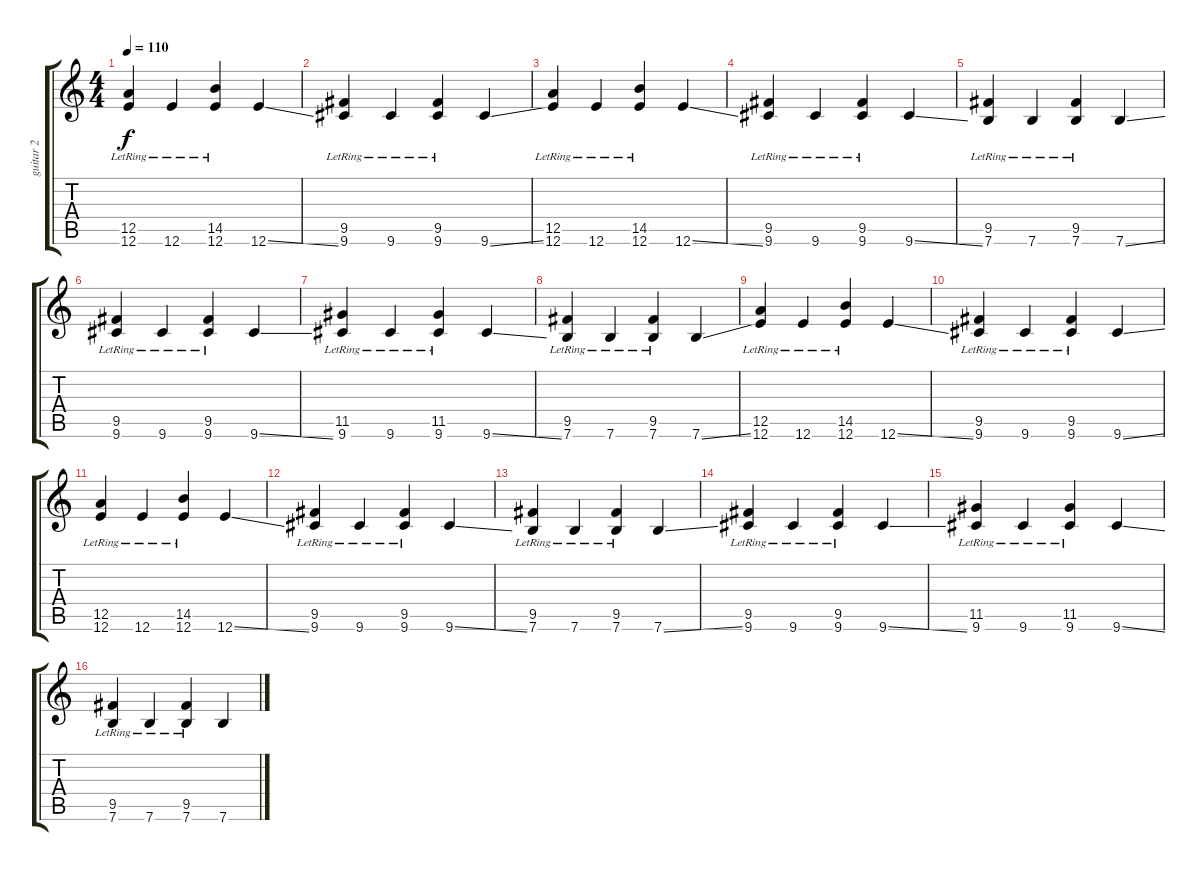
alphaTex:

\track ("guitar 2" "guitar 2") {instrument electricguitarmuted}
\staff {score tabs}
\tuning (E4 B3 G3 D3 A2 E2) {hide}
\ts (4 4)
\tempo 110
\clef g2
\ks c
(12.5{lr} 12.6{lr}).4{dy f} 12.6{lr}.4 (14.5{lr} 12.6{lr}).4 12.6{ss}.4 |
(9.5{lr} 9.6{lr}).4 9.6{lr}.4 (9.5{lr} 9.6{lr}).4 9.6{ss}.4 |
(12.5{lr} 12.6{lr}).4 12.6{lr}.4 (14.5{lr} 12.6{lr}).4 12.6{ss}.4 |
(9.5{lr} 9.6{lr}).4 9.6{lr}.4 (9.5{lr} 9.6{lr}).4 9.6{ss}.4 |
(9.5{lr} 7.6{lr}).4 7.6{lr}.4 (9.5{lr} 7.6{lr}).4 7.6{ss}.4 |
(9.5{lr} 9.6{lr}).4 9.6{lr}.4 (9.5{lr} 9.6{lr}).4 9.6{ss}.4 |
(11.5{lr} 9.6{lr}).4 9.6{lr}.4 (11.5{lr} 9.6{lr}).4 9.6{ss}.4 |
(9.5{lr} 7.6{lr}).4 7.6{lr}.4 (9.5{lr} 7.6{lr}).4 7.6{ss}.4 |
(12.5{lr} 12.6{lr}).4 12.6{lr}.4 (14.5{lr} 12.6{lr}).4 12.6{ss}.4 |
(9.5{lr} 9.6{lr}).4 9.6{lr}.4 (9.5{lr} 9.6{lr}).4 9.6{ss}.4 |
(12.5{lr} 12.6{lr}).4 12.6{lr}.4 (14.5{lr} 12.6{lr}).4 12.6{ss}.4 |
(9.5{lr} 9.6{lr}).4 9.6{lr}.4 (9.5{lr} 9.6{lr}).4 9.6{ss}.4 |
(9.5{lr} 7.6{lr}).4 7.6{lr}.4 (9.5{lr} 7.6{lr}).4 7.6{ss}.4 |
(9.5{lr} 9.6{lr}).4 9.6{lr}.4 (9.5{lr} 9.6{lr}).4 9.6{ss}.4 |
(11.5{lr} 9.6{lr}).4 9.6{lr}.4 (11.5{lr} 9.6{lr}).4 9.6{ss}.4 |
(9.5{lr} 7.6{lr}).4 7.6{lr}.4 (9.5{lr} 7.6{lr}).4 7.6.4
